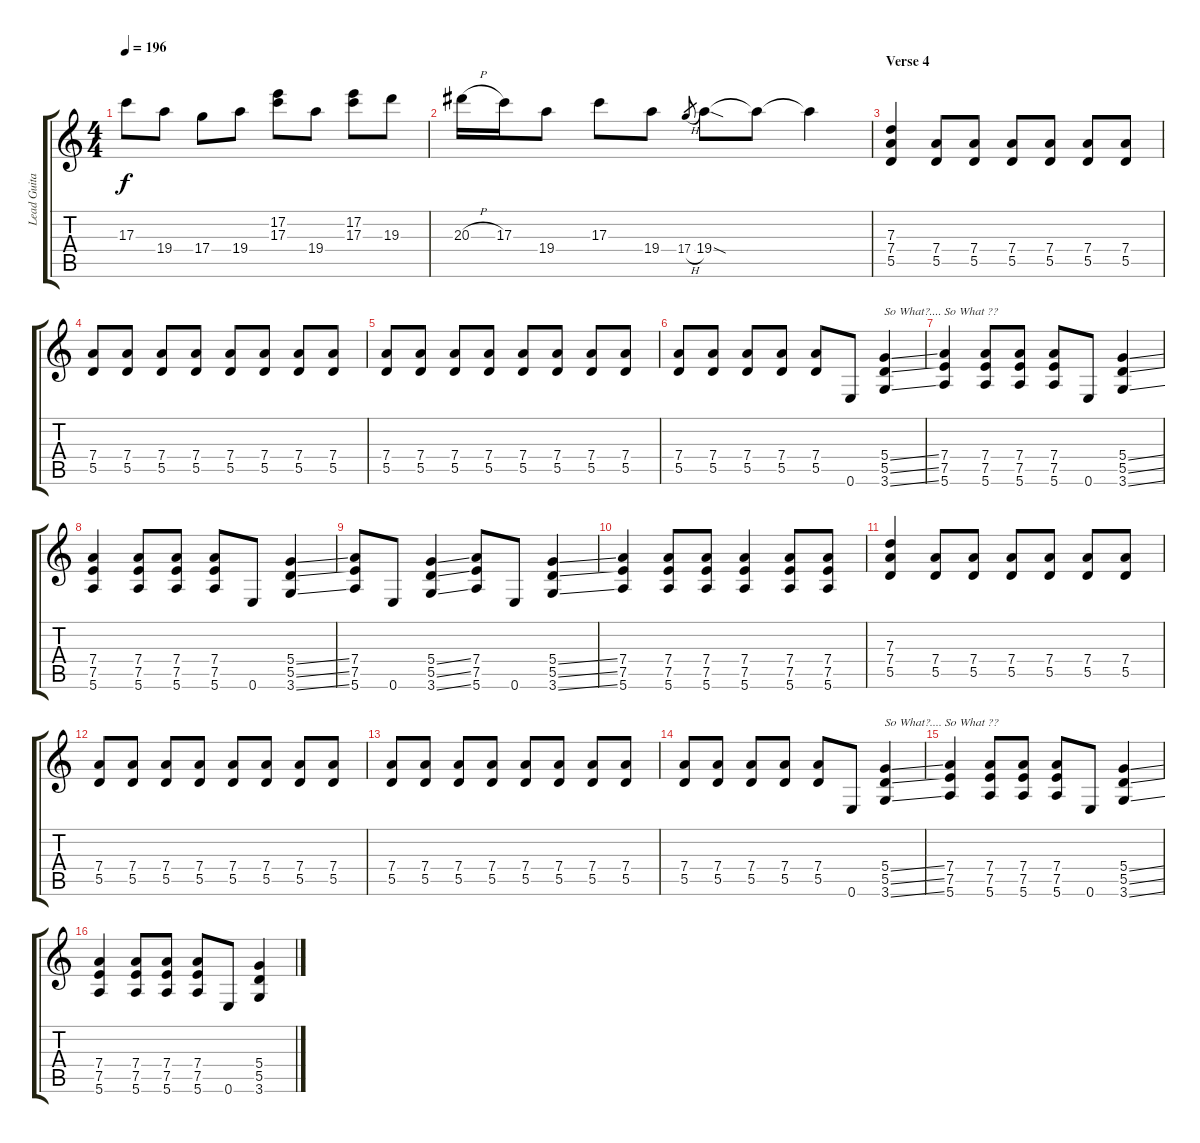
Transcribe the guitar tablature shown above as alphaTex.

\track ("Lead Guitar" "Lead Guita") {instrument distortionguitar}
\staff {score tabs}
\tuning (E4 B3 G3 D3 A2 E2) {hide}
\ts (4 4)
\tempo 196
\clef g2
\ks c
17.3.8{dy f} 19.4.8 17.4.8 19.4.8 (17.2 17.3).8 19.4.8 (17.2 17.3).8 19.3.8 |
20.3{h}.16 17.3.16 19.4.8 17.3.8 19.4.8 17.4{h}.8{gr} 19.4{sod}.8 19.4{t}.8 19.4{t}.4 |
\section ("" "Verse 4")
(7.3 7.4 5.5).4 (7.4 5.5).8 (7.4 5.5).8 (7.4 5.5).8 (7.4 5.5).8 (7.4 5.5).8 (7.4 5.5).8 |
(7.4 5.5).8 (7.4 5.5).8 (7.4 5.5).8 (7.4 5.5).8 (7.4 5.5).8 (7.4 5.5).8 (7.4 5.5).8 (7.4 5.5).8 |
(7.4 5.5).8 (7.4 5.5).8 (7.4 5.5).8 (7.4 5.5).8 (7.4 5.5).8 (7.4 5.5).8 (7.4 5.5).8 (7.4 5.5).8 |
(7.4 5.5).8 (7.4 5.5).8 (7.4 5.5).8 (7.4 5.5).8 (7.4 5.5).8 0.6.8 (5.4{ss} 5.5{ss} 3.6{ss}).4{txt "So What?.... So What ??"} |
(7.4 7.5 5.6).4 (7.4 7.5 5.6).8 (7.4 7.5 5.6).8 (7.4 7.5 5.6).8 0.6.8 (5.4{ss} 5.5{ss} 3.6{ss}).4 |
(7.4 7.5 5.6).4 (7.4 7.5 5.6).8 (7.4 7.5 5.6).8 (7.4 7.5 5.6).8 0.6.8 (5.4{ss} 5.5{ss} 3.6{ss}).4 |
(7.4 7.5 5.6).8 0.6.8 (5.4{ss} 5.5{ss} 3.6{ss}).4 (7.4 7.5 5.6).8 0.6.8 (5.4{ss} 5.5{ss} 3.6{ss}).4 |
(7.4 7.5 5.6).4 (7.4 7.5 5.6).8 (7.4 7.5 5.6).8 (7.4 7.5 5.6).4 (7.4 7.5 5.6).8 (7.4 7.5 5.6).8 |
(7.3 7.4 5.5).4 (7.4 5.5).8 (7.4 5.5).8 (7.4 5.5).8 (7.4 5.5).8 (7.4 5.5).8 (7.4 5.5).8 |
(7.4 5.5).8 (7.4 5.5).8 (7.4 5.5).8 (7.4 5.5).8 (7.4 5.5).8 (7.4 5.5).8 (7.4 5.5).8 (7.4 5.5).8 |
(7.4 5.5).8 (7.4 5.5).8 (7.4 5.5).8 (7.4 5.5).8 (7.4 5.5).8 (7.4 5.5).8 (7.4 5.5).8 (7.4 5.5).8 |
(7.4 5.5).8 (7.4 5.5).8 (7.4 5.5).8 (7.4 5.5).8 (7.4 5.5).8 0.6.8 (5.4{ss} 5.5{ss} 3.6{ss}).4{txt "So What?.... So What ??"} |
(7.4 7.5 5.6).4 (7.4 7.5 5.6).8 (7.4 7.5 5.6).8 (7.4 7.5 5.6).8 0.6.8 (5.4{ss} 5.5{ss} 3.6{ss}).4 |
(7.4 7.5 5.6).4 (7.4 7.5 5.6).8 (7.4 7.5 5.6).8 (7.4 7.5 5.6).8 0.6.8 (5.4{ss} 5.5{ss} 3.6{ss}).4
